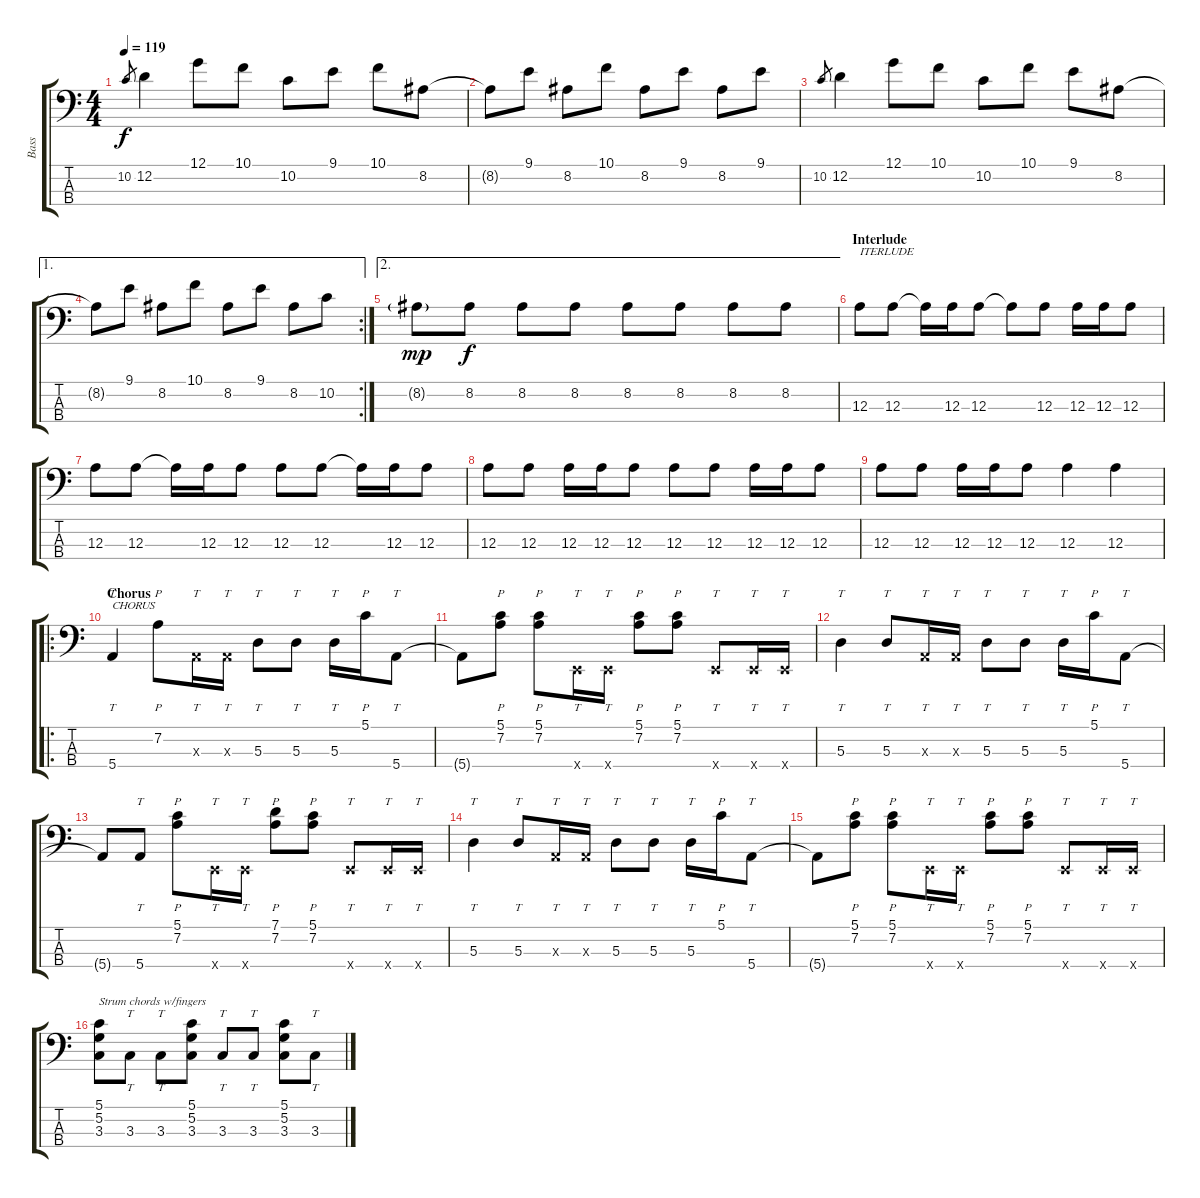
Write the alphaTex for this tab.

\track ("Bass" "Bass") {instrument electricbassfinger}
\staff {score tabs}
\tuning (G2 D2 A1 E1) {hide}
\ts (4 4)
\tempo 119
\clef f4
\ks c
10.2.8{gr dy f} 12.2.4 12.1.8 10.1.8 10.2.8 9.1.8 10.1.8 8.2.8 |
8.2{t}.8 9.1.8 8.2.8 10.1.8 8.2.8 9.1.8 8.2.8 9.1.8 |
10.2.8{gr} 12.2.4 12.1.8 10.1.8 10.2.8 10.1.8 9.1.8 8.2.8 |
\ae 1
\rc 2
8.2{t}.8 9.1.8 8.2.8 10.1.8 8.2.8 9.1.8 8.2.8 10.2.8 |
\ae 2
8.2{g}.8{dy mp} 8.2.8{dy f} 8.2.8 8.2.8 8.2.8 8.2.8 8.2.8 8.2.8 |
\section ("" "Interlude")
12.3.8{txt "ITERLUDE"} 12.3.8 12.3{t}.16 12.3.16 12.3.8 12.3{t}.8 12.3.8 12.3.16 12.3.16 12.3.8 |
12.3.8 12.3.8 12.3{t}.16 12.3.16 12.3.8 12.3.8 12.3.8 12.3{t}.16 12.3.16 12.3.8 |
12.3.8 12.3.8 12.3.16 12.3.16 12.3.8 12.3.8 12.3.8 12.3.16 12.3.16 12.3.8 |
12.3.8 12.3.8 12.3.16 12.3.16 12.3.8 12.3.4 12.3.4 |
\ro
\section ("" "Chorus")
5.4.4{tt txt "CHORUS" instrument slapbass1} 7.2.8{p} 0.3{x}.16{tt} 0.3{x}.16{tt} 5.3.8{tt} 5.3.8{tt} 5.3.16{tt} 5.1.16{p} 5.4.8{tt} |
5.4{t}.8 (5.1 7.2).8{p} (5.1 7.2).8{p} 0.4{x}.16{tt} 0.4{x}.16{tt} (5.1 7.2).8{p} (5.1 7.2).8{p} 0.4{x}.8{tt} 0.4{x}.16{tt} 0.4{x}.16{tt} |
5.3.4{tt} 5.3.8{tt} 0.3{x}.16{tt} 0.3{x}.16{tt} 5.3.8{tt} 5.3.8{tt} 5.3.16{tt} 5.1.16{p} 5.4.8{tt} |
5.4{t}.8 5.4.8{tt} (5.1 7.2).8{p} 0.4{x}.16{tt} 0.4{x}.16{tt} (7.1 7.2).8{p} (5.1 7.2).8{p} 0.4{x}.8{tt} 0.4{x}.16{tt} 0.4{x}.16{tt} |
5.3.4{tt} 5.3.8{tt} 0.3{x}.16{tt} 0.3{x}.16{tt} 5.3.8{tt} 5.3.8{tt} 5.3.16{tt} 5.1.16{p} 5.4.8{tt} |
5.4{t}.8 (5.1 7.2).8{p} (5.1 7.2).8{p} 0.4{x}.16{tt} 0.4{x}.16{tt} (5.1 7.2).8{p} (5.1 7.2).8{p} 0.4{x}.8{tt} 0.4{x}.16{tt} 0.4{x}.16{tt} |
(5.1 5.2 3.3).8{txt "Strum chords w/fingers"} 3.3.8{tt} 3.3.8{tt} (5.1 5.2 3.3).8 3.3.8{tt} 3.3.8{tt} (5.1 5.2 3.3).8 3.3.8{tt}
